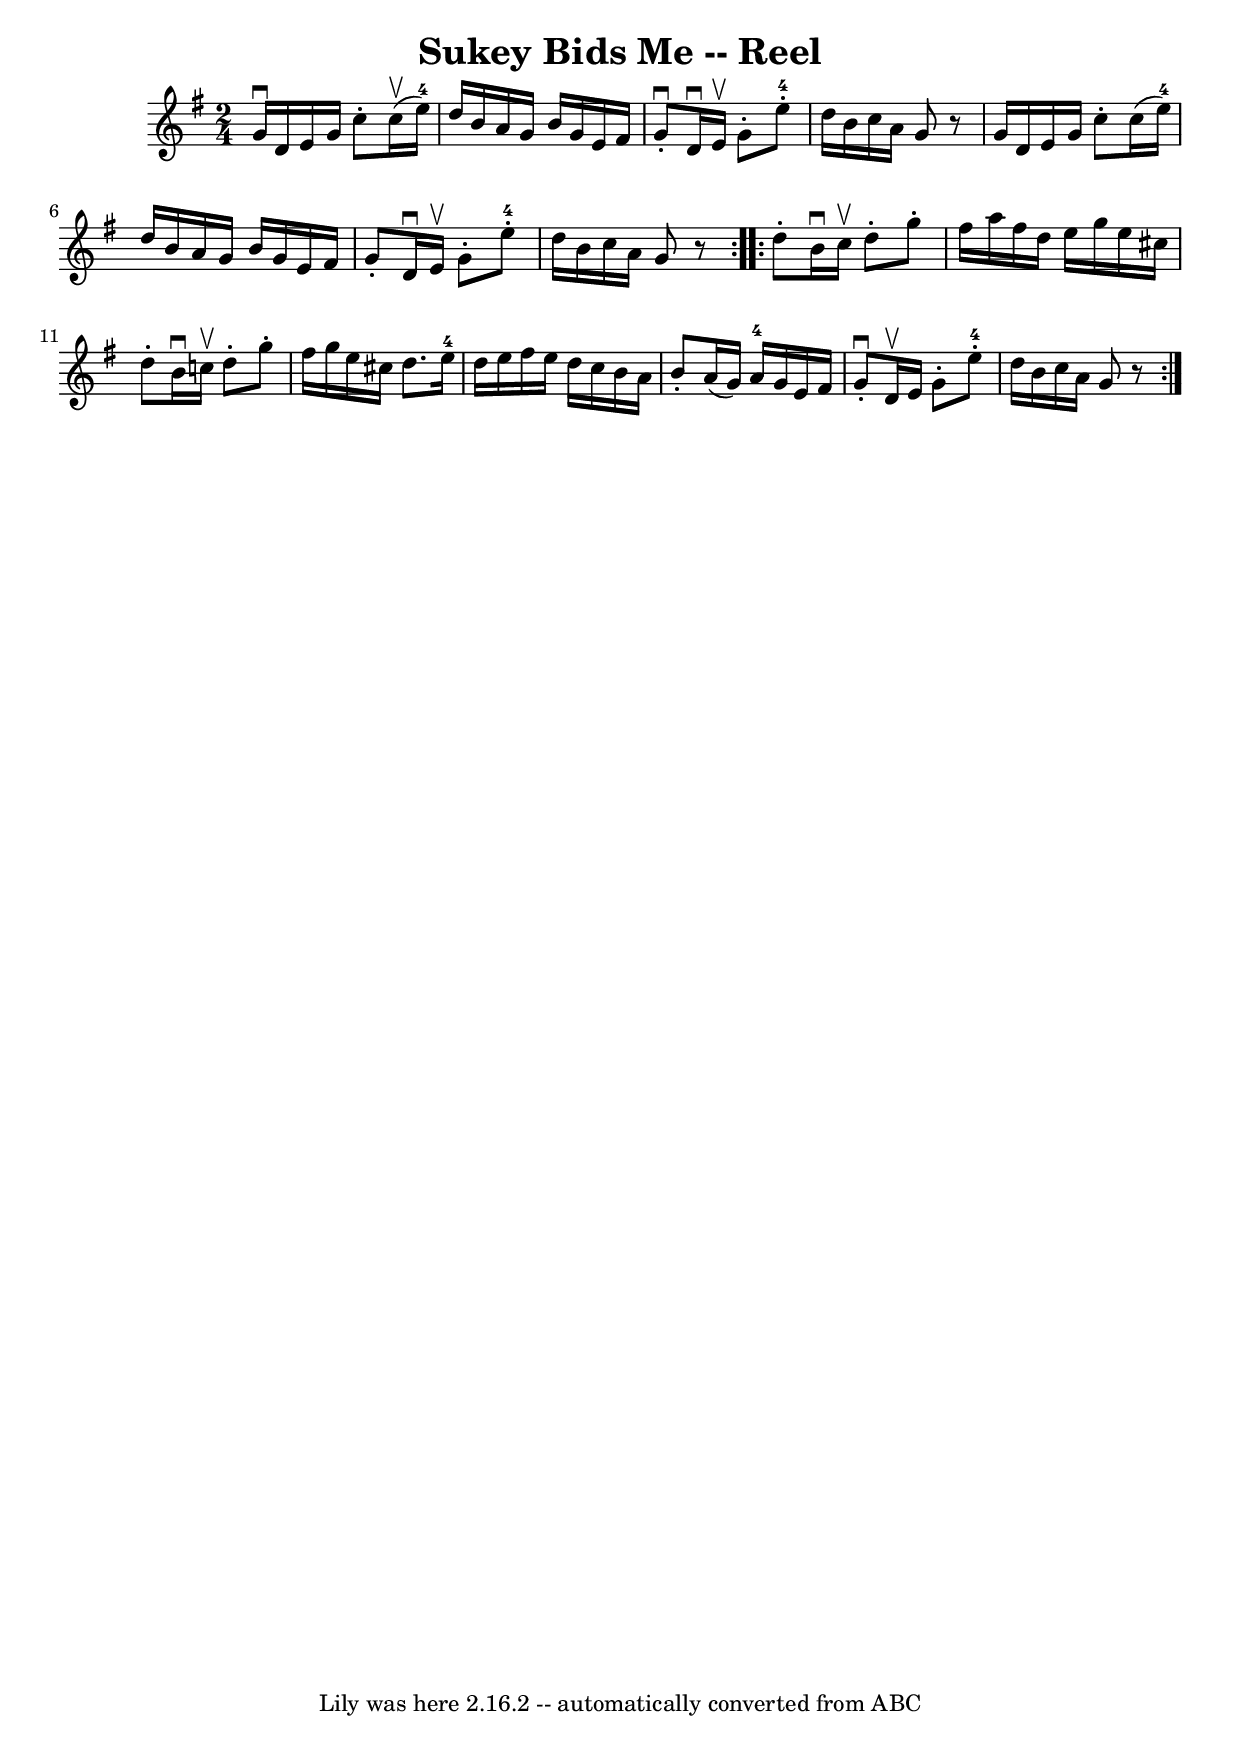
\version "2.7.40"
\include "Mammoth.ily"
\header {
	%% book = "Ryan's Mammoth Collection"
	crossRefNumber = "1"
	footnotes = "\\\\321"
	origin = "SCOTCH."
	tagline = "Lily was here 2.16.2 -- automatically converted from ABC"
	title = "Sukey Bids Me -- Reel"
}
voicedefault =  {


\repeat volta 2 {
\time 2/4 
\key g \major g'16^\downbow d'16 e'16 g'16 c''8 -.   
c''16^\upbow(e''16-4)   |
 d''16 b'16 a'16 g'16    
b'16 g'16 e'16 fis'16    |
 g'8^\downbow-. d'16^\downbow   
e'16^\upbow g'8 -. e''8-4-.   |
 d''16 b'16 c''16 a'16 
 g'8    r8   |
 g'16 d'16 e'16 g'16 c''8 -. c''16 (
e''16-4)   |
 d''16 b'16 a'16 g'16 b'16 g'16    
e'16 fis'16    |
 g'8 -. d'16^\downbow e'16^\upbow g'8 -.   
e''8-4-.   |
 d''16 b'16 c''16 a'16 g'8    r8   }     
\repeat volta 2 { d''8 -. b'16^\downbow c''16^\upbow d''8 -. g''8 
-.   |
 fis''16 a''16 fis''16 d''16 e''16 g''16 e''16 
 cis''16    |
 d''8 -. b'16^\downbow c''!16^\upbow d''8 -.   
g''8 -.   |
 fis''16 g''16 e''16 cis''16 d''8. e''16 
-4   |
 d''16 e''16 fis''16 e''16 d''16 c''16    
b'16 a'16    |
 b'8 -. a'16 (g'16) a'16-4 g'16    
e'16 fis'16    |
 g'8^\downbow-. d'16^\upbow e'16 g'8 -.   
e''8-4-.   |
 d''16 b'16 c''16 a'16 g'8    r8   }   
}

\score{
    <<

	\context Staff="default"
	{
	    \voicedefault 
	}

    >>
	\layout {
	}
	\midi {}
}
